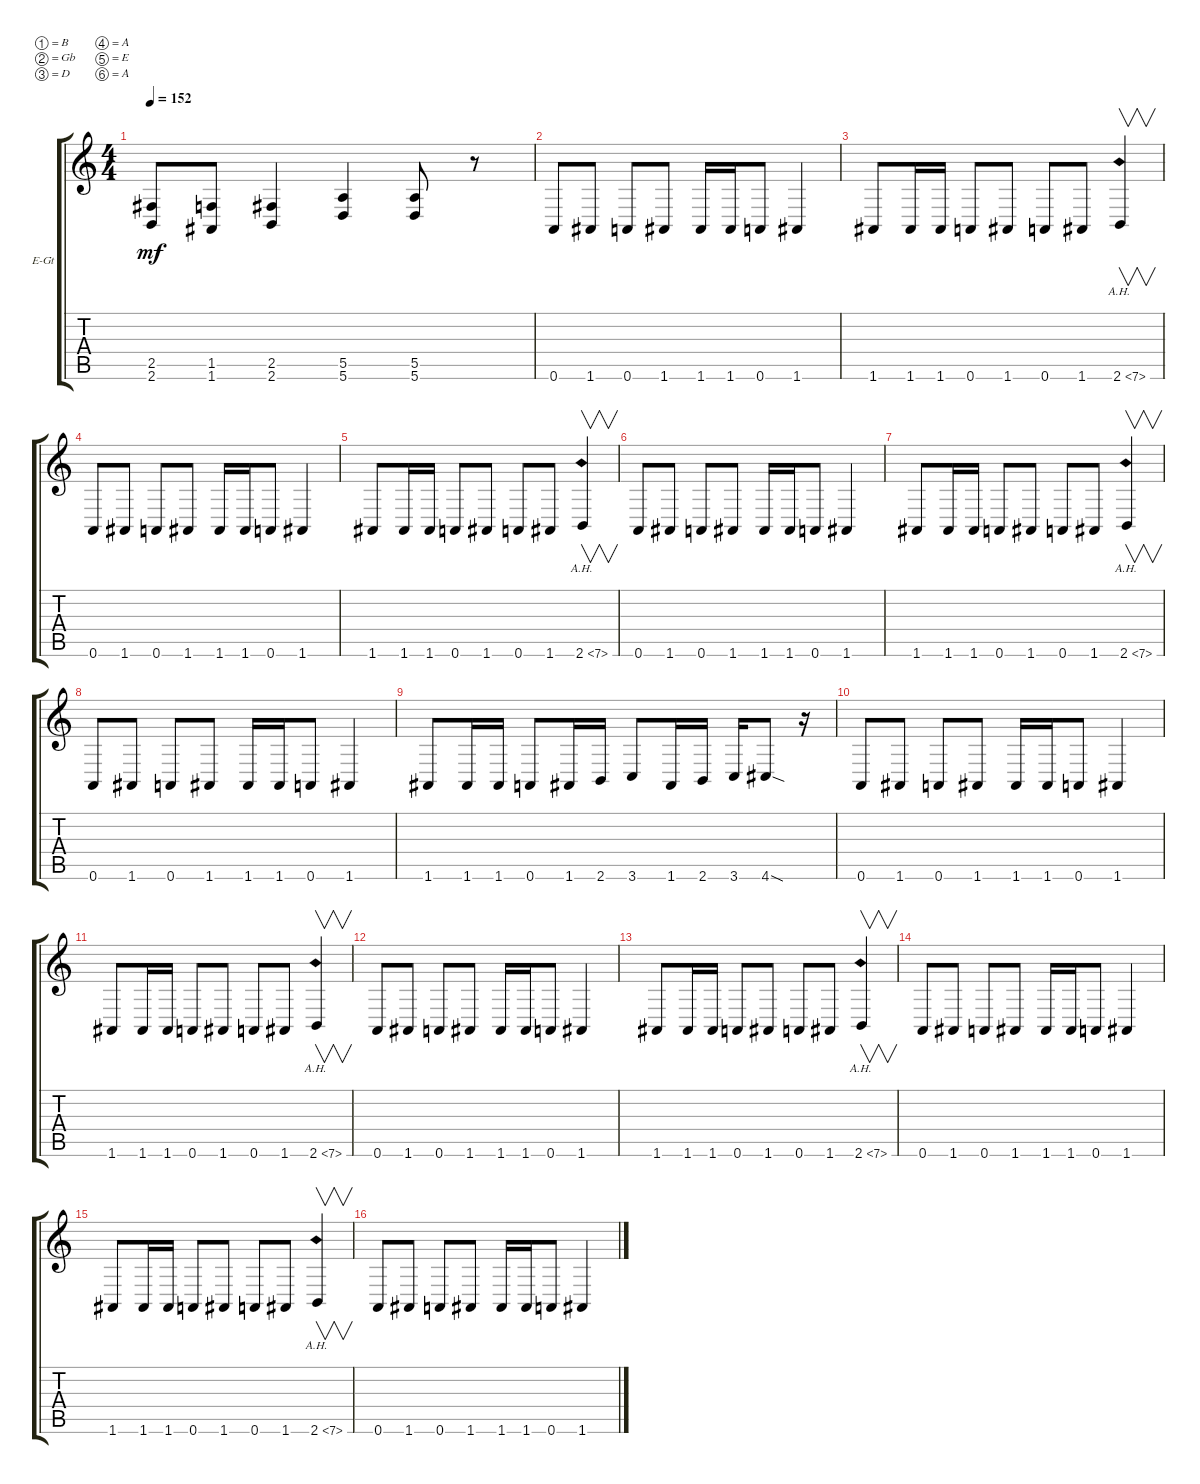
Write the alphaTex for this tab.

\bracketExtendMode groupsimilarinstruments
\firstSystemTrackNameOrientation horizontal
\otherSystemsTrackNameOrientation horizontal
\track ("Guitar 1" "E-Gt") {instrument distortionguitar}
\staff {score tabs}
\tuning (B3 Gb3 D3 A2 E2 A1)
\ts (4 4)
\tempo 152
\clef g2
\ks c
(2.6 2.5).8{dy mf} (1.6 1.5).8 (2.6 2.5).4 (5.6 5.5).4 (5.6 5.5).8 r.8 |
0.6.8 1.6.8 0.6.8 1.6.8 1.6.16 1.6.16 0.6.8 1.6.4 |
1.6.8 1.6.16 1.6.16 0.6.8 1.6.8 0.6.8 1.6.8 2.6{ah 5}.4{v} |
0.6.8 1.6.8 0.6.8 1.6.8 1.6.16 1.6.16 0.6.8 1.6.4 |
1.6.8 1.6.16 1.6.16 0.6.8 1.6.8 0.6.8 1.6.8 2.6{ah 5}.4{v} |
0.6.8 1.6.8 0.6.8 1.6.8 1.6.16 1.6.16 0.6.8 1.6.4 |
1.6.8 1.6.16 1.6.16 0.6.8 1.6.8 0.6.8 1.6.8 2.6{ah 5}.4{v} |
0.6.8 1.6.8 0.6.8 1.6.8 1.6.16 1.6.16 0.6.8 1.6.4 |
1.6.8 1.6.16 1.6.16 0.6.8 1.6.16 2.6.16 3.6.8 1.6.16 2.6.16 3.6.16 4.6{sod}.8 r.16 |
0.6.8 1.6.8 0.6.8 1.6.8 1.6.16 1.6.16 0.6.8 1.6.4 |
1.6.8 1.6.16 1.6.16 0.6.8 1.6.8 0.6.8 1.6.8 2.6{ah 5}.4{v} |
0.6.8 1.6.8 0.6.8 1.6.8 1.6.16 1.6.16 0.6.8 1.6.4 |
1.6.8 1.6.16 1.6.16 0.6.8 1.6.8 0.6.8 1.6.8 2.6{ah 5}.4{v} |
0.6.8 1.6.8 0.6.8 1.6.8 1.6.16 1.6.16 0.6.8 1.6.4 |
1.6.8 1.6.16 1.6.16 0.6.8 1.6.8 0.6.8 1.6.8 2.6{ah 5}.4{v} |
0.6.8 1.6.8 0.6.8 1.6.8 1.6.16 1.6.16 0.6.8 1.6.4
